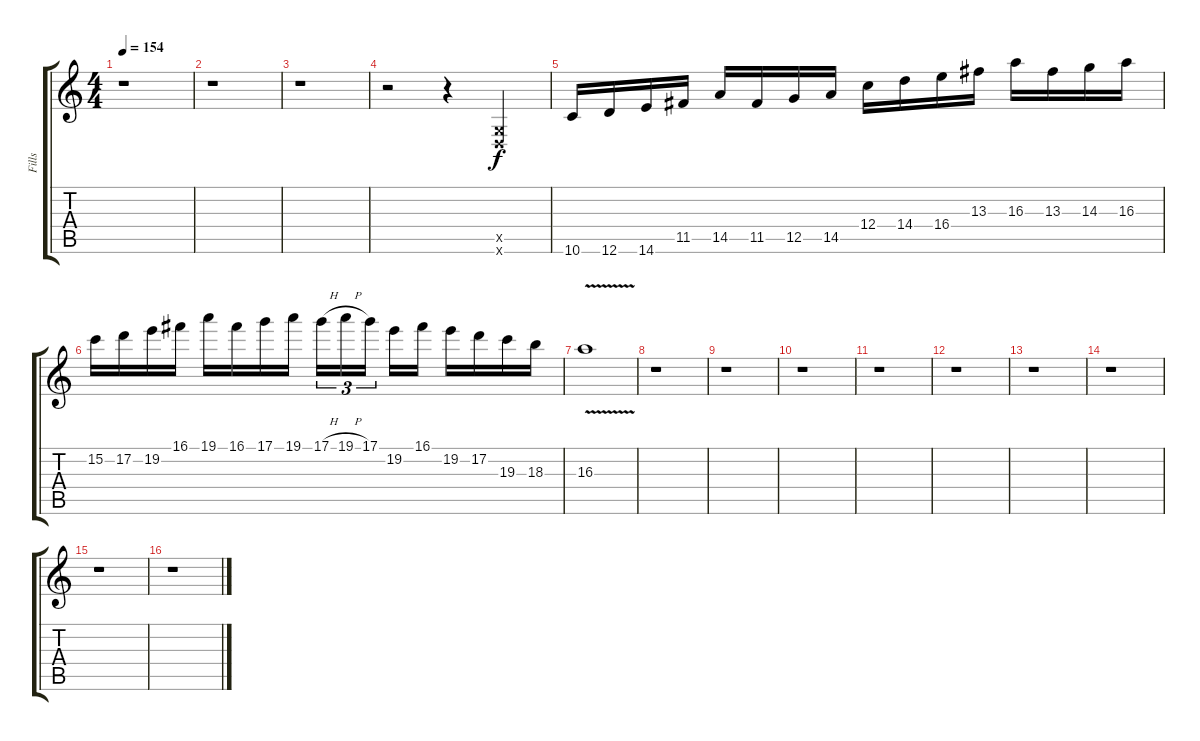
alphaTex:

\track ("Fills" "Fills") {instrument distortionguitar}
\staff {score tabs}
\tuning (D4 A3 F3 C3 G2 D2) {hide}
\ts (4 4)
\tempo 154
\clef g2
\ks c
r.1{dy f} |
r.1 |
r.1 |
r.2 r.4 (0.5{x} 0.6{x}).4 |
10.6.16 12.6.16 14.6.16 11.5.16 14.5.16 11.5.16 12.5.16 14.5.16 12.4.16 14.4.16 16.4.16 13.3.16 16.3.16 13.3.16 14.3.16 16.3.16 |
15.2.16 17.2.16 19.2.16 16.1.16 19.1.16 16.1.16 17.1.16 19.1.16 17.1{h}.16{tu (3 2)} 19.1{h}.16{tu (3 2)} 17.1.16{tu (3 2)} 19.2.16 16.1.16 19.2.16 17.2.16 19.3.16 18.3.16 |
16.3{v}.1 |
r.1 |
r.1 |
r.1 |
r.1 |
r.1 |
r.1 |
r.1 |
r.1 |
r.1
